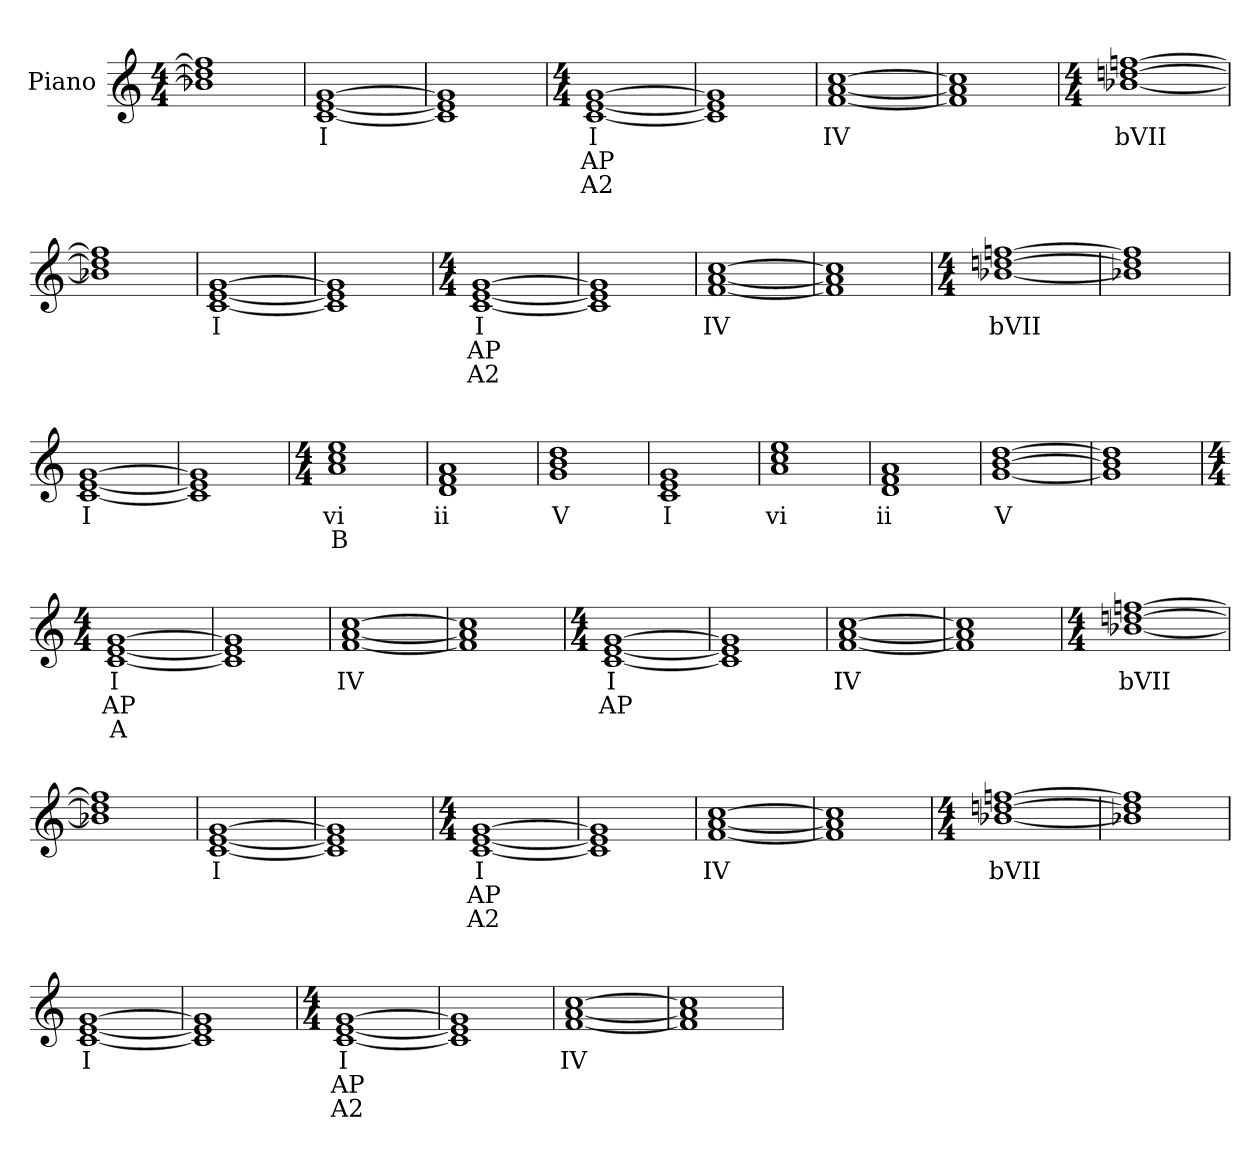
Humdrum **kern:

**kern	**text	**text	**text
*part1	*part1	*part1	*part1
*staff1	*staff1	*staff1	*staff1
*I"Piano	*	*	*
*I'Pno	*	*	*
*k[]	*	*	*
*C:	*	*	*
*M4/4	*	*	*
=	=	=	=
1b-X] 1ddn] 1ffn]	.	.	.
=	=	=	=
*k[]	*	*	*
*C:	*	*	*
[1c [1e [1g	I	.	.
=	=	=	=
*k[]	*	*	*
*C:	*	*	*
1c] 1e] 1g]	.	.	.
=	=	=	=
*k[]	*	*	*
*C:	*	*	*
*M4/4	*	*	*
[1c [1e [1g	I	AP	A2
=	=	=	=
*k[]	*	*	*
*C:	*	*	*
1c] 1e] 1g]	.	.	.
=	=	=	=
*k[]	*	*	*
*C:	*	*	*
[1f [1a [1cc	IV	.	.
=	=	=	=
*k[]	*	*	*
*C:	*	*	*
1f] 1a] 1cc]	.	.	.
=	=	=	=
*k[]	*	*	*
*C:	*	*	*
*M4/4	*	*	*
[1b-X [1ddn [1ffn	bVII	.	.
=	=	=	=
*k[]	*	*	*
*C:	*	*	*
1b-X] 1ddn] 1ffn]	.	.	.
=	=	=	=
*k[]	*	*	*
*C:	*	*	*
[1c [1e [1g	I	.	.
=	=	=	=
*k[]	*	*	*
*C:	*	*	*
1c] 1e] 1g]	.	.	.
=	=	=	=
*k[]	*	*	*
*C:	*	*	*
*M4/4	*	*	*
[1c [1e [1g	I	AP	A2
=	=	=	=
*k[]	*	*	*
*C:	*	*	*
1c] 1e] 1g]	.	.	.
=	=	=	=
*k[]	*	*	*
*C:	*	*	*
[1f [1a [1cc	IV	.	.
=	=	=	=
*k[]	*	*	*
*C:	*	*	*
1f] 1a] 1cc]	.	.	.
=	=	=	=
*k[]	*	*	*
*C:	*	*	*
*M4/4	*	*	*
[1b-X [1ddn [1ffn	bVII	.	.
=	=	=	=
*k[]	*	*	*
*C:	*	*	*
1b-X] 1ddn] 1ffn]	.	.	.
=	=	=	=
*k[]	*	*	*
*C:	*	*	*
[1c [1e [1g	I	.	.
=	=	=	=
*k[]	*	*	*
*C:	*	*	*
1c] 1e] 1g]	.	.	.
=	=	=	=
*k[]	*	*	*
*C:	*	*	*
*M4/4	*	*	*
1a 1cc 1ee	vi	B	.
=	=	=	=
*k[]	*	*	*
*C:	*	*	*
1d 1f 1a	ii	.	.
=	=	=	=
*k[]	*	*	*
*C:	*	*	*
1g 1b 1dd	V	.	.
=	=	=	=
*k[]	*	*	*
*C:	*	*	*
1c 1e 1g	I	.	.
=	=	=	=
*k[]	*	*	*
*C:	*	*	*
1a 1cc 1ee	vi	.	.
=	=	=	=
*k[]	*	*	*
*C:	*	*	*
1d 1f 1a	ii	.	.
=	=	=	=
*k[]	*	*	*
*C:	*	*	*
[1g [1b [1dd	V	.	.
=	=	=	=
*k[]	*	*	*
*C:	*	*	*
1g] 1b] 1dd]	.	.	.
=	=	=	=
*k[]	*	*	*
*C:	*	*	*
*M4/4	*	*	*
[1c [1e [1g	I	AP	A
=	=	=	=
*k[]	*	*	*
*C:	*	*	*
1c] 1e] 1g]	.	.	.
=	=	=	=
*k[]	*	*	*
*C:	*	*	*
[1f [1a [1cc	IV	.	.
=	=	=	=
*k[]	*	*	*
*C:	*	*	*
1f] 1a] 1cc]	.	.	.
=	=	=	=
*k[]	*	*	*
*C:	*	*	*
*M4/4	*	*	*
[1c [1e [1g	I	AP	.
=	=	=	=
*k[]	*	*	*
*C:	*	*	*
1c] 1e] 1g]	.	.	.
=	=	=	=
*k[]	*	*	*
*C:	*	*	*
[1f [1a [1cc	IV	.	.
=	=	=	=
*k[]	*	*	*
*C:	*	*	*
1f] 1a] 1cc]	.	.	.
=	=	=	=
*k[]	*	*	*
*C:	*	*	*
*M4/4	*	*	*
[1b-X [1ddn [1ffn	bVII	.	.
=	=	=	=
*k[]	*	*	*
*C:	*	*	*
1b-X] 1ddn] 1ffn]	.	.	.
=	=	=	=
*k[]	*	*	*
*C:	*	*	*
[1c [1e [1g	I	.	.
=	=	=	=
*k[]	*	*	*
*C:	*	*	*
1c] 1e] 1g]	.	.	.
=	=	=	=
*k[]	*	*	*
*C:	*	*	*
*M4/4	*	*	*
[1c [1e [1g	I	AP	A2
=	=	=	=
*k[]	*	*	*
*C:	*	*	*
1c] 1e] 1g]	.	.	.
=	=	=	=
*k[]	*	*	*
*C:	*	*	*
[1f [1a [1cc	IV	.	.
=	=	=	=
*k[]	*	*	*
*C:	*	*	*
1f] 1a] 1cc]	.	.	.
=	=	=	=
*k[]	*	*	*
*C:	*	*	*
*M4/4	*	*	*
[1b-X [1ddn [1ffn	bVII	.	.
=	=	=	=
*k[]	*	*	*
*C:	*	*	*
1b-X] 1ddn] 1ffn]	.	.	.
=	=	=	=
*k[]	*	*	*
*C:	*	*	*
[1c [1e [1g	I	.	.
=	=	=	=
*k[]	*	*	*
*C:	*	*	*
1c] 1e] 1g]	.	.	.
=	=	=	=
*k[]	*	*	*
*C:	*	*	*
*M4/4	*	*	*
[1c [1e [1g	I	AP	A2
=	=	=	=
*k[]	*	*	*
*C:	*	*	*
1c] 1e] 1g]	.	.	.
=	=	=	=
*k[]	*	*	*
*C:	*	*	*
[1f [1a [1cc	IV	.	.
=	=	=	=
*k[]	*	*	*
*C:	*	*	*
1f] 1a] 1cc]	.	.	.
=	=	=	=
*-	*-	*-	*-
